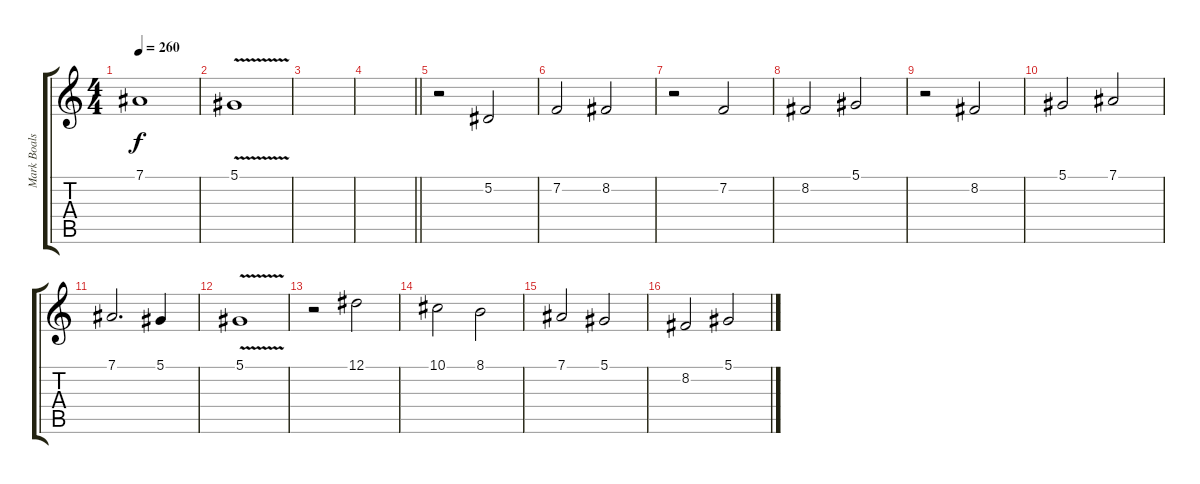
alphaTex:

\track ("Mark Boals" "Mark Boals") {instrument lead2sawtooth}
\staff {score tabs}
\tuning (Eb4 Bb3 Gb3 Db3 Ab2 Eb2) {hide}
\ts (4 4)
\tempo 260
\clef g2
\ks c
7.1.1{dy f} |
5.1{v}.1 |
|
\barLineRight lightlight
|
r.2 5.2.2 |
7.2.2 8.2.2 |
r.2 7.2.2 |
8.2.2 5.1.2 |
r.2 8.2.2 |
5.1.2 7.1.2 |
7.1.2{d} 5.1.4 |
5.1{v}.1 |
r.2 12.1.2 |
10.1.2 8.1.2 |
7.1.2 5.1.2 |
8.2.2 5.1.2
